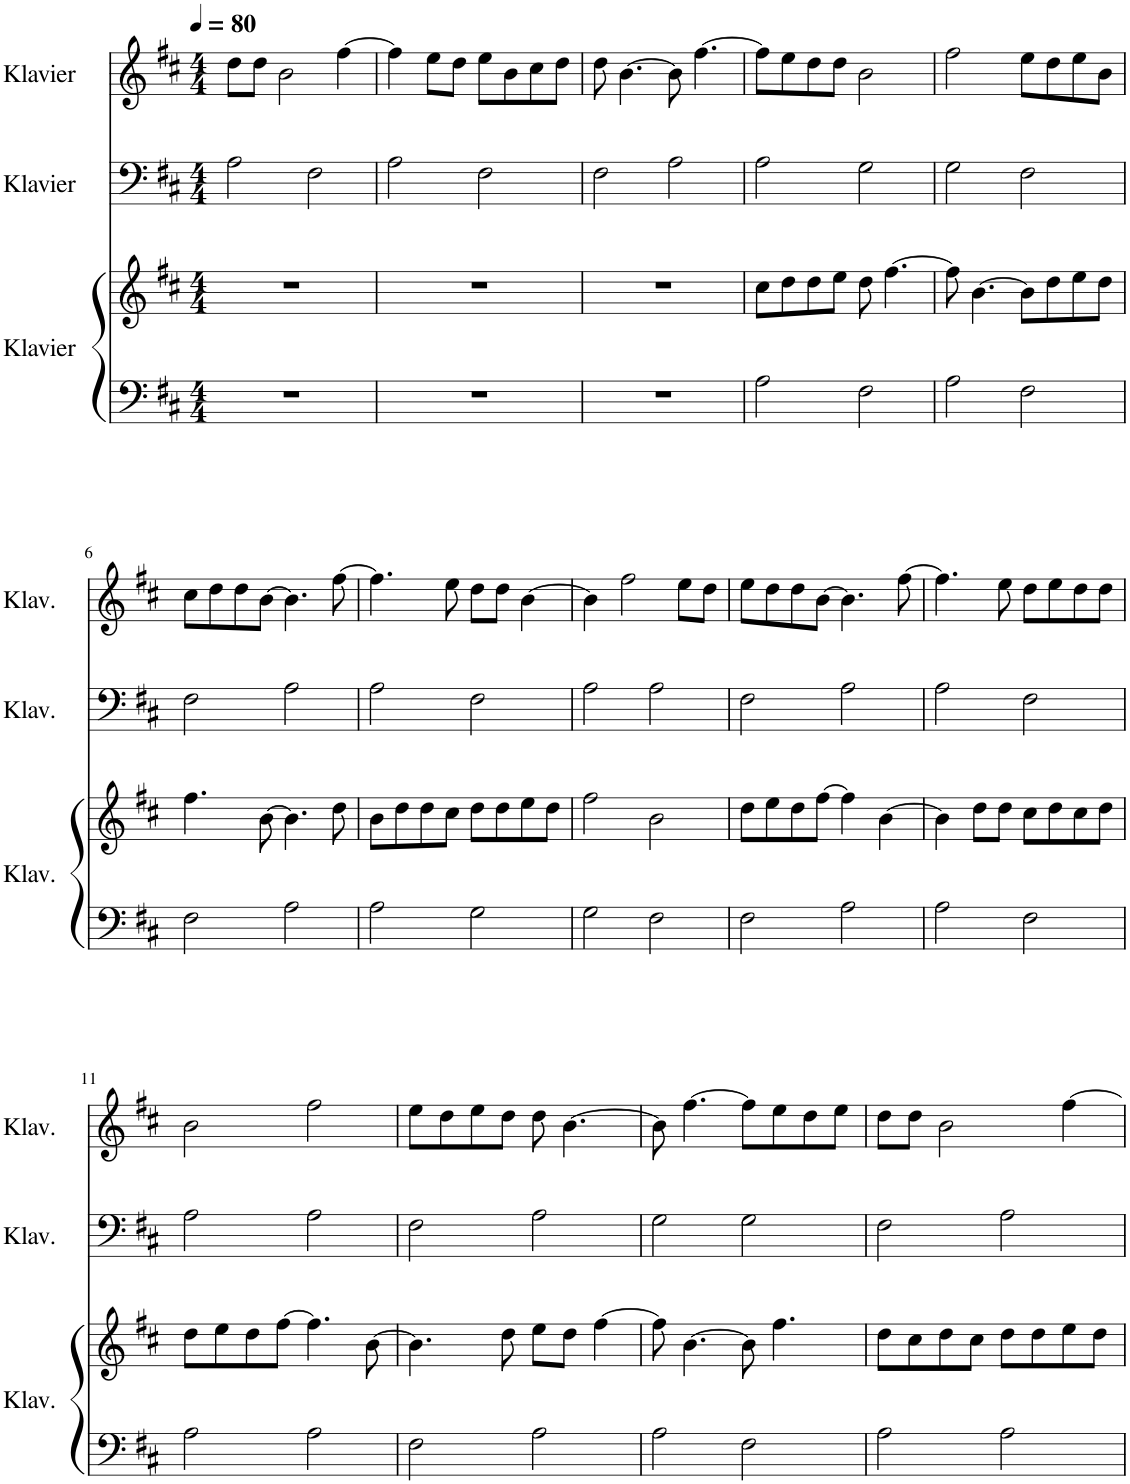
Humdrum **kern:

**kern	**kern	**kern	**kern
*part3	*part3	*part2	*part1
*staff4	*staff3	*staff2	*staff1
*I"Klavier	*	*I"Klavier	*I"Klavier
*I'Klav.	*	*I'Klav.	*I'Klav.
*clefF4	*clefG2	*clefF4	*clefG2
*k[f#c#]	*k[f#c#]	*k[f#c#]	*k[f#c#]
*M4/4	*M4/4	*M4/4	*M4/4
*MM80	*MM80	*MM80	*MM80
=1	=1	=1	=1
1r	1r	2A\	8dd\L
.	.	.	8dd\J
.	.	.	2b\
.	.	2F#\	.
.	.	.	[4ff#\
=2	=2	=2	=2
1r	1r	2A\	4ff#\]
.	.	.	8ee\L
.	.	.	8dd\J
.	.	2F#\	8ee\L
.	.	.	8b\
.	.	.	8cc#\
.	.	.	8dd\J
=3	=3	=3	=3
1r	1r	2F#\	8dd\
.	.	.	[4.b\
.	.	2A\	8b\]
.	.	.	[4.ff#\
=4	=4	=4	=4
2A\	8cc#\L	2A\	8ff#\L]
.	8dd\	.	8ee\
.	8dd\	.	8dd\
.	8ee\J	.	8dd\J
2F#\	8dd\	2G\	2b\
.	[4.ff#\	.	.
=5	=5	=5	=5
2A\	8ff#\]	2G\	2ff#\
.	[4.b\	.	.
2F#\	8b\L]	2F#\	8ee\L
.	8dd\	.	8dd\
.	8ee\	.	8ee\
.	8dd\J	.	8b\J
!!LO:LB:g=z
=6	=6	=6	=6
2F#\	4.ff#\	2F#\	8cc#\L
.	.	.	8dd\
.	.	.	8dd\
.	[8b\	.	[8b\J
2A\	4.b\]	2A\	4.b\]
.	8dd\	.	[8ff#\
=7	=7	=7	=7
2A\	8b\L	2A\	4.ff#\]
.	8dd\	.	.
.	8dd\	.	.
.	8cc#\J	.	8ee\
2G\	8dd\L	2F#\	8dd\L
.	8dd\	.	8dd\J
.	8ee\	.	[4b\
.	8dd\J	.	.
=8	=8	=8	=8
2G\	2ff#\	2A\	4b\]
.	.	.	2ff#\
2F#\	2b\	2A\	.
.	.	.	8ee\L
.	.	.	8dd\J
=9	=9	=9	=9
2F#\	8dd\L	2F#\	8ee\L
.	8ee\	.	8dd\
.	8dd\	.	8dd\
.	[8ff#\J	.	[8b\J
2A\	4ff#\]	2A\	4.b\]
.	[4b\	.	.
.	.	.	[8ff#\
=10	=10	=10	=10
2A\	4b\]	2A\	4.ff#\]
.	8dd\L	.	.
.	8dd\J	.	8ee\
2F#\	8cc#\L	2F#\	8dd\L
.	8dd\	.	8ee\
.	8cc#\	.	8dd\
.	8dd\J	.	8dd\J
!!LO:LB:g=z
=11	=11	=11	=11
2A\	8dd\L	2A\	2b\
.	8ee\	.	.
.	8dd\	.	.
.	[8ff#\J	.	.
2A\	4.ff#\]	2A\	2ff#\
.	[8b\	.	.
=12	=12	=12	=12
2F#\	4.b\]	2F#\	8ee\L
.	.	.	8dd\
.	.	.	8ee\
.	8dd\	.	8dd\J
2A\	8ee\L	2A\	8dd\
.	8dd\J	.	[4.b\
.	[4ff#\	.	.
=13	=13	=13	=13
2A\	8ff#\]	2G\	8b\]
.	[4.b\	.	[4.ff#\
2F#\	8b\]	2G\	8ff#\L]
.	4.ff#\	.	8ee\
.	.	.	8dd\
.	.	.	8ee\J
=14	=14	=14	=14
2A\	8dd\L	2F#\	8dd\L
.	8cc#\	.	8dd\J
.	8dd\	.	2b\
.	8cc#\J	.	.
2A\	8dd\L	2A\	.
.	8dd\	.	.
.	8ee\	.	[4ff#\
.	8dd\J	.	.
=	=	=	=
*-	*-	*-	*-
